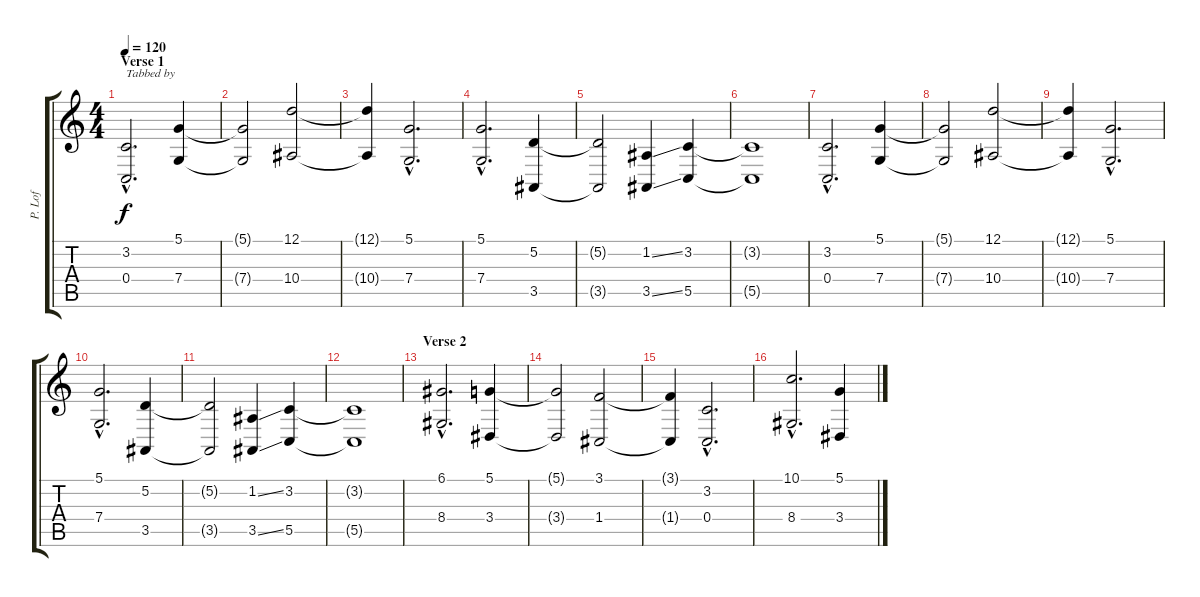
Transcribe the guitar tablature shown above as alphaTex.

\track ("P. Lof" "P. Lof") {instrument fx4atmosphere}
\staff {score tabs}
\tuning (D4 A3 F3 C3 G2 D2) {hide}
\ts (4 4)
\section ("" "Verse 1")
\tempo 120
\clef g2
\ks c
(3.2{hac} 0.4{hac}).2{d txt "Tabbed by" dy f instrument fx4atmosphere} (5.1 7.4).4 |
(5.1{t} 7.4{t}).2 (12.1 10.4).2 |
(12.1{t} 10.4{t}).4 (5.1{hac} 7.4{hac}).2{d} |
(5.1{hac} 7.4{hac}).2{d} (5.2 3.5).4 |
(5.2{t} 3.5{t}).2 (1.2{ss} 3.5{ss}).4 (3.2 5.5).4 |
(3.2{t} 5.5{t}).1 |
(3.2{hac} 0.4{hac}).2{d} (5.1 7.4).4 |
(5.1{t} 7.4{t}).2 (12.1 10.4).2 |
(12.1{t} 10.4{t}).4 (5.1{hac} 7.4{hac}).2{d} |
(5.1{hac} 7.4{hac}).2{d} (5.2 3.5).4 |
(5.2{t} 3.5{t}).2 (1.2{ss} 3.5{ss}).4 (3.2 5.5).4 |
(3.2{t} 5.5{t}).1 |
\section ("" "Verse 2")
(6.1{hac} 8.4{hac}).2{d} (5.1 3.4).4 |
(5.1{t} 3.4{t}).2 (3.1 1.4).2 |
(3.1{t} 1.4{t}).4 (3.2{hac} 0.4{hac}).2{d} |
(10.1{hac} 8.4{hac}).2{d} (5.1 3.4).4
